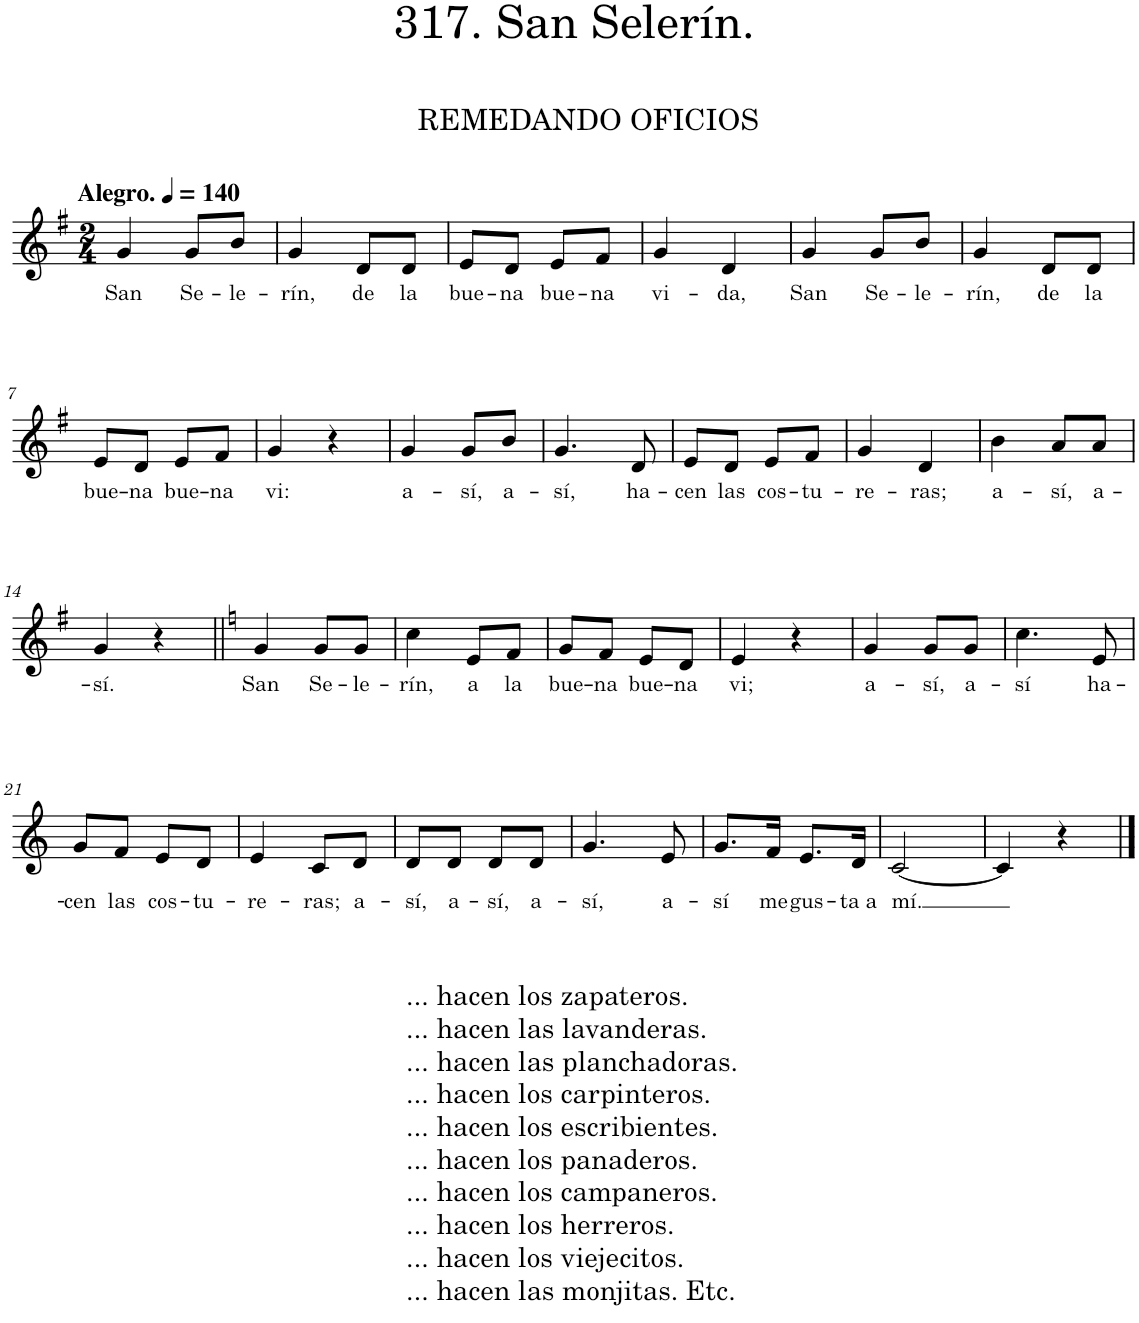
**kern	**text
*part1	*part1
*staff1	*staff1
*I"Piano	*
*I'Pno.	*
*clefG2	*
*k[f#]	*
*M2/4	*
*MM140	*
=1	=1
!LO:TX:a:B:t=Alegro.	!
!	!LO:LY:b
4g/	San
!	!LO:LY:b
8g/L	Se-
!LO:TX:a:t=REMEDANDO OFICIOS	!
!	!LO:LY:b
8b/J	-le-
=2	=2
!	!LO:LY:b
4g/	-rín,
!	!LO:LY:b
8d/L	de
!	!LO:LY:b
8d/J	la
=3	=3
!	!LO:LY:b
8e/L	bue-
!	!LO:LY:b
8d/J	-na
!	!LO:LY:b
8e/L	bue-
!	!LO:LY:b
8f#/J	-na
=4	=4
!	!LO:LY:b
4g/	vi-
!	!LO:LY:b
4d/	-da,
=5	=5
!	!LO:LY:b
4g/	San
!	!LO:LY:b
8g/L	Se-
!	!LO:LY:b
8b/J	-le-
=6	=6
!	!LO:LY:b
4g/	-rín,
!	!LO:LY:b
8d/L	de
!	!LO:LY:b
8d/J	la
!!LO:LB:g=z
=7	=7
!	!LO:LY:b
8e/L	bue-
!	!LO:LY:b
8d/J	-na
!	!LO:LY:b
8e/L	bue-
!	!LO:LY:b
8f#/J	-na
=8	=8
!	!LO:LY:b
4g/	vi:
4r	.
=9	=9
!	!LO:LY:b
4g/	a-
!	!LO:LY:b
8g/L	-sí,
!	!LO:LY:b
8b/J	a-
=10	=10
!	!LO:LY:b
4.g/	-sí,
!	!LO:LY:b
8d/	ha-
=11	=11
!	!LO:LY:b
8e/L	-cen
!	!LO:LY:b
8d/J	las
!	!LO:LY:b
8e/L	cos-
!	!LO:LY:b
8f#/J	-tu-
=12	=12
!	!LO:LY:b
4g/	-re-
!	!LO:LY:b
4d/	-ras;
=13	=13
!	!LO:LY:b
4b\	a-
!	!LO:LY:b
8a/L	-sí,
!	!LO:LY:b
8a/J	a-
!!LO:LB:g=z
=14	=14
!	!LO:LY:b
4g/	-sí.
4r	.
=15||	=15||
*k[]	*
!	!LO:LY:b
4g/	San
!	!LO:LY:b
8g/L	Se-
!	!LO:LY:b
8g/J	-le-
=16	=16
!	!LO:LY:b
4cc\	-rín,
!	!LO:LY:b
8e/L	a
!	!LO:LY:b
8f/J	la
=17	=17
!	!LO:LY:b
8g/L	bue-
!	!LO:LY:b
8f/J	-na
!	!LO:LY:b
8e/L	bue-
!	!LO:LY:b
8d/J	-na
=18	=18
!	!LO:LY:b
4e/	vi;
4r	.
=19	=19
!	!LO:LY:b
4g/	a-
!	!LO:LY:b
8g/L	-sí,
!	!LO:LY:b
8g/J	a-
=20	=20
!	!LO:LY:b
4.cc\	-sí
!	!LO:LY:b
8e/	ha-
!!LO:LB:g=z
=21	=21
!	!LO:LY:b
8g/L	-cen
!	!LO:LY:b
8f/J	las
!	!LO:LY:b
8e/L	cos-
!	!LO:LY:b
8d/J	-tu-
=22	=22
!	!LO:LY:b
4e/	-re-
!	!LO:LY:b
8c/L	-ras;
!	!LO:LY:b
8d/J	a-
=23	=23
!	!LO:LY:b
8d/L	-sí,
!	!LO:LY:b
8d/J	a-
!LO:TX:b:t=... hacen los zapateros.	!
!LO:TX:b:t=... hacen las lavanderas.	!
!LO:TX:b:t=... hacen las planchadoras.	!
!LO:TX:b:t=... hacen los carpinteros.	!
!LO:TX:b:t=... hacen los escribientes.	!
!LO:TX:b:t=... hacen los panaderos.	!
!LO:TX:b:t=... hacen los campaneros.	!
!LO:TX:b:t=... hacen los herreros.	!
!LO:TX:b:t=... hacen los viejecitos.	!
!LO:TX:b:t=... hacen las monjitas. Etc.	!
!	!LO:LY:b
8d/L	-sí,
!	!LO:LY:b
8d/J	a-
=24	=24
!	!LO:LY:b
4.g/	-sí,
!	!LO:LY:b
8e/	a-
=25	=25
!	!LO:LY:b
8.g/L	-sí
!	!LO:LY:b
16f/Jk	me
!	!LO:LY:b
8.e/L	gus-
!	!LO:LY:b
16d/Jk	-ta a
=26	=26
!	!LO:LY:b
[2c/	mí.
=27	=27
4c/]	.
4r	.
==	==
*-	*-
